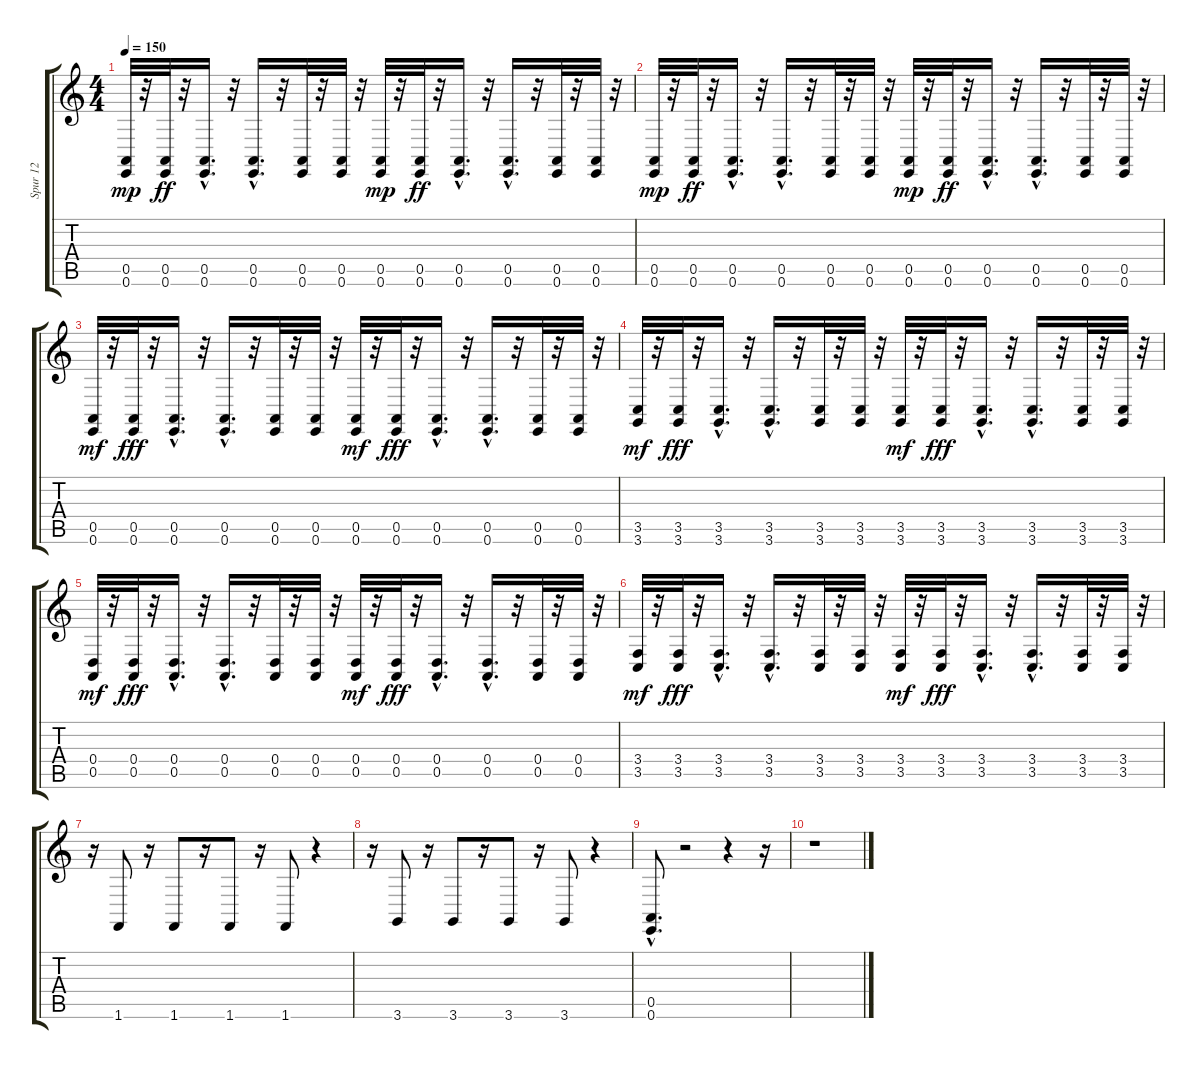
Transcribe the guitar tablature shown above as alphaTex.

\track ("Spur 12" "Spur 12") {instrument lead2sawtooth}
\staff {score tabs}
\tuning (E4 B3 G3 D3 A2 E2) {hide}
\ts (4 4)
\tempo 150
\clef g2
\ks c
(0.5 0.6).32{dy mp} r.32 (0.5 0.6).32{dy ff} r.32 (0.5{hac} 0.6{hac}).16{d} r.32 (0.5{hac} 0.6{hac}).16{d} r.32 (0.5 0.6).32 r.32 (0.5 0.6).32 r.32 (0.5 0.6).32{dy mp} r.32 (0.5 0.6).32{dy ff} r.32 (0.5{hac} 0.6{hac}).16{d} r.32 (0.5{hac} 0.6{hac}).16{d} r.32 (0.5 0.6).32 r.32 (0.5 0.6).32 r.32 |
(0.5 0.6).32{dy mp} r.32 (0.5 0.6).32{dy ff} r.32 (0.5{hac} 0.6{hac}).16{d} r.32 (0.5{hac} 0.6{hac}).16{d} r.32 (0.5 0.6).32 r.32 (0.5 0.6).32 r.32 (0.5 0.6).32{dy mp} r.32 (0.5 0.6).32{dy ff} r.32 (0.5{hac} 0.6{hac}).16{d} r.32 (0.5{hac} 0.6{hac}).16{d} r.32 (0.5 0.6).32 r.32 (0.5 0.6).32 r.32 |
(0.5 0.6).32{dy mf} r.32 (0.5 0.6).32{dy fff} r.32 (0.5{hac} 0.6{hac}).16{d} r.32 (0.5{hac} 0.6{hac}).16{d} r.32 (0.5 0.6).32 r.32 (0.5 0.6).32 r.32 (0.5 0.6).32{dy mf} r.32 (0.5 0.6).32{dy fff} r.32 (0.5{hac} 0.6{hac}).16{d} r.32 (0.5{hac} 0.6{hac}).16{d} r.32 (0.5 0.6).32 r.32 (0.5 0.6).32 r.32 |
(3.5 3.6).32{dy mf} r.32 (3.5 3.6).32{dy fff} r.32 (3.5{hac} 3.6{hac}).16{d} r.32 (3.5{hac} 3.6{hac}).16{d} r.32 (3.5 3.6).32 r.32 (3.5 3.6).32 r.32 (3.5 3.6).32{dy mf} r.32 (3.5 3.6).32{dy fff} r.32 (3.5{hac} 3.6{hac}).16{d} r.32 (3.5{hac} 3.6{hac}).16{d} r.32 (3.5 3.6).32 r.32 (3.5 3.6).32 r.32 |
(0.4 0.5).32{dy mf} r.32 (0.4 0.5).32{dy fff} r.32 (0.4{hac} 0.5{hac}).16{d} r.32 (0.4{hac} 0.5{hac}).16{d} r.32 (0.4 0.5).32 r.32 (0.4 0.5).32 r.32 (0.4 0.5).32{dy mf} r.32 (0.4 0.5).32{dy fff} r.32 (0.4{hac} 0.5{hac}).16{d} r.32 (0.4{hac} 0.5{hac}).16{d} r.32 (0.4 0.5).32 r.32 (0.4 0.5).32 r.32 |
(3.4 3.5).32{dy mf} r.32 (3.4 3.5).32{dy fff} r.32 (3.4{hac} 3.5{hac}).16{d} r.32 (3.4{hac} 3.5{hac}).16{d} r.32 (3.4 3.5).32 r.32 (3.4 3.5).32 r.32 (3.4 3.5).32{dy mf} r.32 (3.4 3.5).32{dy fff} r.32 (3.4{hac} 3.5{hac}).16{d} r.32 (3.4{hac} 3.5{hac}).16{d} r.32 (3.4 3.5).32 r.32 (3.4 3.5).32 r.32 |
r.16 1.6.8 r.16 1.6.8 r.16 1.6.8 r.16 1.6.8 r.4 |
r.16 3.6.8 r.16 3.6.8 r.16 3.6.8 r.16 3.6.8 r.4 |
(0.5{hac} 0.6{hac}).8{d} r.2 r.4 r.16 |
r.1
